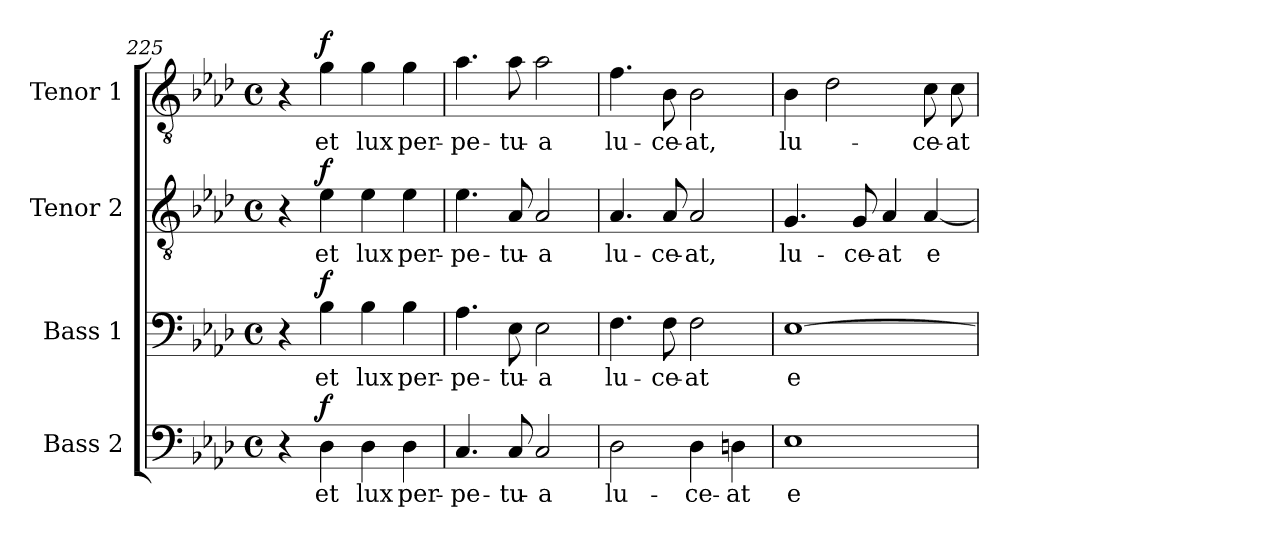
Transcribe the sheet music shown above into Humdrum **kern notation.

**kern	**text	**dynam	**kern	**text	**dynam	**kern	**text	**dynam	**kern	**text	**dynam
*part4	*part4	*part4	*part3	*part3	*part3	*part2	*part2	*part2	*part1	*part1	*part1
*staff4	*staff4	*staff4	*staff3	*staff3	*staff3	*staff2	*staff2	*staff2	*staff1	*staff1	*staff1
*I"Bass 2	*	*	*I"Bass 1	*	*	*I"Tenor 2	*	*	*I"Tenor 1	*	*
*I'B. 2	*	*	*I'B. 1	*	*	*I'T. 2	*	*	*I'T. 1	*	*
*clefF4	*	*	*clefF4	*	*	*clefGv2	*	*	*clefGv2	*	*
*k[b-e-a-d-]	*	*	*k[b-e-a-d-]	*	*	*k[b-e-a-d-]	*	*	*k[b-e-a-d-]	*	*
*A-:	*	*	*A-:	*	*	*A-:	*	*	*A-:	*	*
*M4/4	*	*	*M4/4	*	*	*M4/4	*	*	*M4/4	*	*
*met(c)	*	*	*met(c)	*	*	*met(c)	*	*	*met(c)	*	*
=225	=225	=225	=225	=225	=225	=225	=225	=225	=225	=225	=225
4r	.	.	4r	.	.	4r	.	.	4r	.	.
!	!LO:LY:b	!LO:DY:a	!	!LO:LY:b	!LO:DY:a	!	!LO:LY:b	!LO:DY:a	!	!LO:LY:b	!LO:DY:a
4D-\	et	f	4B-\	et	f	4e-\	et	f	4g\	et	f
!	!LO:LY:b	!	!	!LO:LY:b	!	!	!LO:LY:b	!	!	!LO:LY:b	!
4D-\	lux	.	4B-\	lux	.	4e-\	lux	.	4g\	lux	.
!	!LO:LY:b	!	!	!LO:LY:b	!	!	!LO:LY:b	!	!	!LO:LY:b	!
4D-\	per-	.	4B-\	per-	.	4e-\	per-	.	4g\	per-	.
=226	=226	=226	=226	=226	=226	=226	=226	=226	=226	=226	=226
!	!LO:LY:b	!	!	!LO:LY:b	!	!	!LO:LY:b	!	!	!LO:LY:b	!
4.C/	-pe-	.	4.A-\	-pe-	.	4.e-\	-pe-	.	4.a-\	-pe-	.
!	!LO:LY:b	!	!	!LO:LY:b	!	!	!LO:LY:b	!	!	!LO:LY:b	!
8C/	-tu-	.	8E-\	-tu-	.	8A-/	-tu-	.	8a-\	-tu-	.
!	!LO:LY:b	!	!	!LO:LY:b	!	!	!LO:LY:b	!	!	!LO:LY:b	!
2C/	-a	.	2E-\	-a	.	2A-/	-a	.	2a-\	-a	.
=227	=227	=227	=227	=227	=227	=227	=227	=227	=227	=227	=227
!	!LO:LY:b	!	!	!LO:LY:b	!	!	!LO:LY:b	!	!	!LO:LY:b	!
2D-\	lu-	.	4.F\	lu-	.	4.A-/	lu-	.	4.f\	lu-	.
!	!	!	!	!LO:LY:b	!	!	!LO:LY:b	!	!	!LO:LY:b	!
.	.	.	8F\	-ce-	.	8A-/	-ce-	.	8B-\	-ce-	.
!	!LO:LY:b	!	!	!LO:LY:b	!	!	!LO:LY:b	!	!	!LO:LY:b	!
4D-\	-ce-	.	2F\	-at	.	2A-/	-at,	.	2B-\	-at,	.
!	!LO:LY:b	!	!	!	!	!	!	!	!	!	!
4Dn\	-at	.	.	.	.	.	.	.	.	.	.
=228	=228	=228	=228	=228	=228	=228	=228	=228	=228	=228	=228
!	!LO:LY:b	!	!	!LO:LY:b	!	!	!LO:LY:b	!	!	!LO:LY:b	!
1E-	e-	.	[1E-	e-	.	4.G/	lu-	.	4B-\	lu-	.
.	.	.	.	.	.	.	.	.	2d-\	.	.
!	!	!	!	!	!	!	!LO:LY:b	!	!	!	!
.	.	.	.	.	.	8G/	-ce-	.	.	.	.
!	!	!	!	!	!	!	!LO:LY:b	!	!	!	!
.	.	.	.	.	.	4A-/	-at	.	.	.	.
!	!	!	!	!	!	!	!LO:LY:b	!	!	!LO:LY:b	!
.	.	.	.	.	.	[4A-/	e-	.	8c\	-ce-	.
!	!	!	!	!	!	!	!	!	!	!LO:LY:b	!
.	.	.	.	.	.	.	.	.	8c\	-at	.
=	=	=	=	=	=	=	=	=	=	=	=
*-	*-	*-	*-	*-	*-	*-	*-	*-	*-	*-	*-
